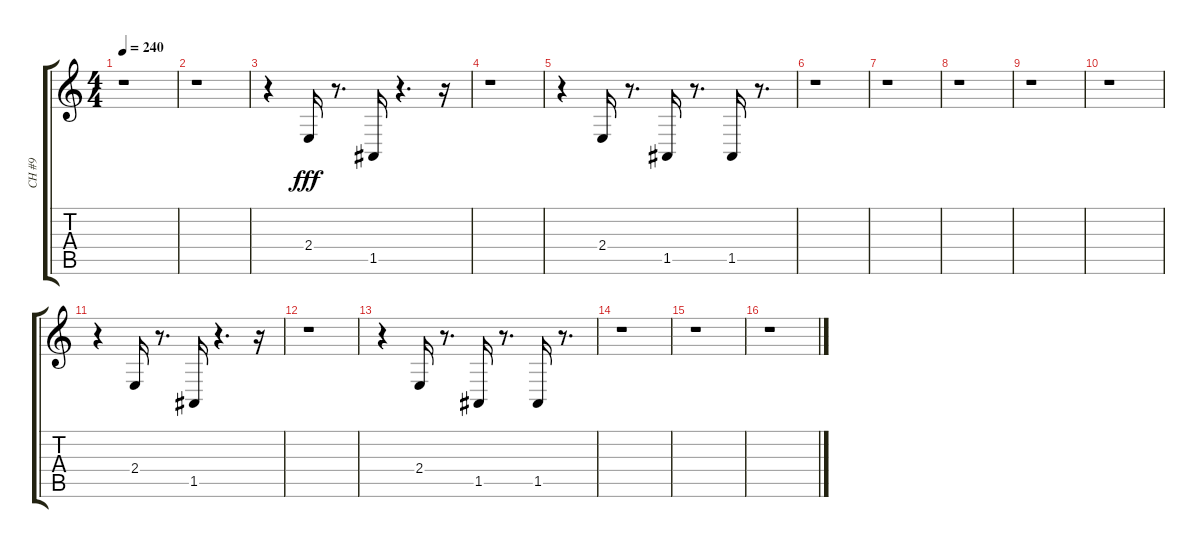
\track ("CH #9" "CH #9") {instrument timpani}
\staff {score tabs}
\tuning (E4 B3 G3 D3 A2 E2) {hide}
\ts (4 4)
\tempo 240
\clef g2
\ks c
r.1{dy fff} |
r.1 |
r.4 2.4.16{balance 8} r.8{d} 1.5.16 r.4{d} r.16 |
r.1 |
r.4 2.4.16 r.8{d} 1.5.16 r.8{d} 1.5.16 r.8{d} |
r.1 |
r.1 |
r.1 |
r.1 |
r.1 |
r.4 2.4.16 r.8{d} 1.5.16 r.4{d} r.16 |
r.1 |
r.4 2.4.16 r.8{d} 1.5.16 r.8{d} 1.5.16 r.8{d} |
r.1 |
r.1 |
r.1
